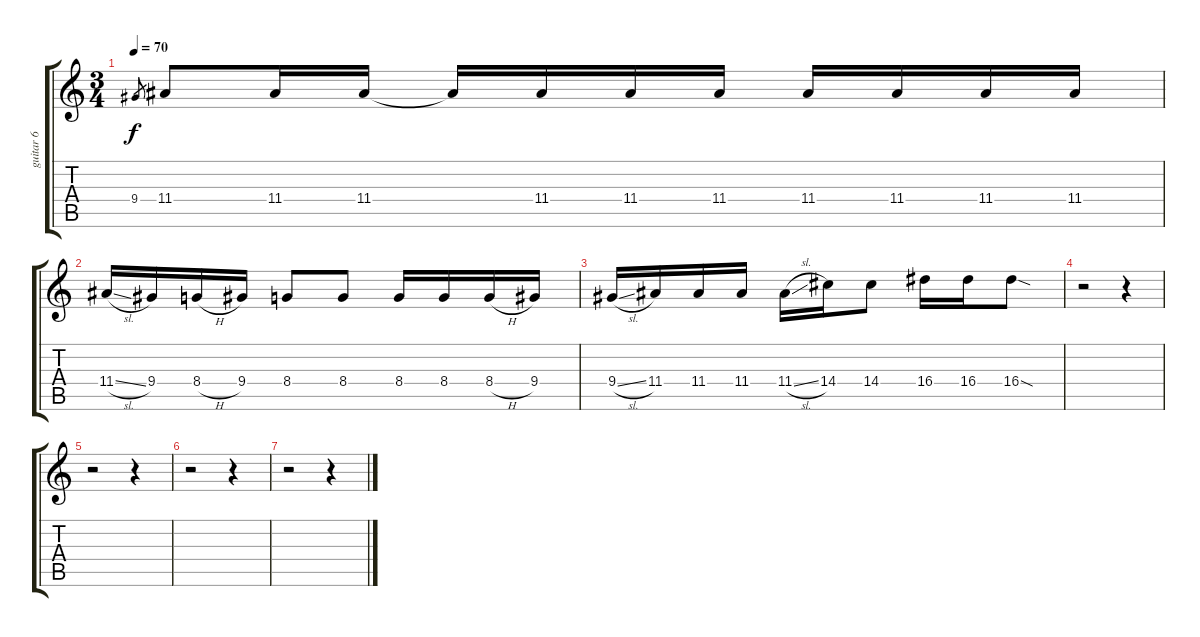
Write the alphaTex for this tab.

\track ("guitar 6" "guitar 6") {instrument distortionguitar}
\staff {score tabs}
\tuning (Db4 Ab3 E3 B2 Gb2 Db2) {hide}
\ts (3 4)
\tempo 70
\clef g2
\ks c
9.4.8{gr dy f} 11.4.8 11.4.16 11.4.16 11.4{t}.16 11.4.16 11.4.16 11.4.16 11.4.16 11.4.16 11.4.16 11.4.16 |
11.4{sl}.16 9.4.16 8.4{h}.16 9.4.16 8.4.8 8.4.8 8.4.16 8.4.16 8.4{h}.16 9.4.16 |
9.4{sl}.16 11.4.16 11.4.16 11.4.16 11.4{sl}.16 14.4.16 14.4.8 16.4.16 16.4.16 16.4{sod}.8 |
r.2 r.4 |
r.2 r.4 |
r.2 r.4 |
r.2 r.4
